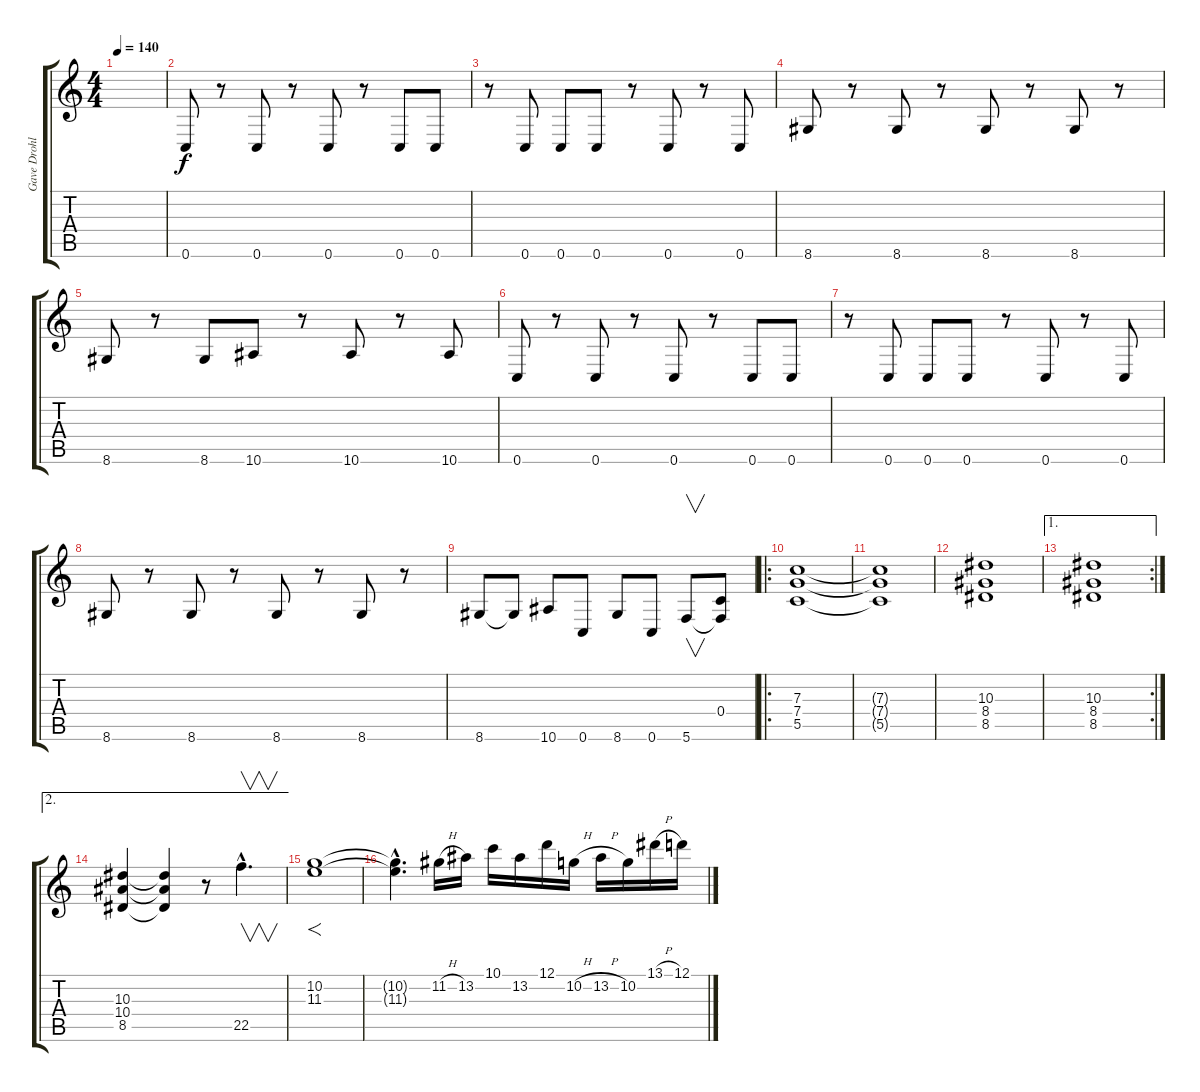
\track ("Gave Drohl" "Gave Drohl") {instrument distortionguitar}
\staff {score tabs}
\tuning (D4 A3 F3 C3 G2 C2) {hide}
\ts (4 4)
\tempo 140
\clef g2
\ks c
|
0.6.8{dy f instrument distortionguitar} r.8 0.6.8 r.8 0.6.8 r.8 0.6.8 0.6.8 |
r.8 0.6.8 0.6.8 0.6.8 r.8 0.6.8 r.8 0.6.8 |
8.6.8 r.8 8.6.8 r.8 8.6.8 r.8 8.6.8 r.8 |
8.6.8 r.8 8.6.8 10.6.8 r.8 10.6.8 r.8 10.6.8 |
0.6.8 r.8 0.6.8 r.8 0.6.8 r.8 0.6.8 0.6.8 |
r.8 0.6.8 0.6.8 0.6.8 r.8 0.6.8 r.8 0.6.8 |
8.6.8 r.8 8.6.8 r.8 8.6.8 r.8 8.6.8 r.8 |
8.6.8 8.6{t}.8 10.6.8 0.6.8 8.6.8 0.6.8 5.6.8{v} (0.4 5.6{t}).8 |
\ro
(7.3 7.4 5.5).1{instrument distortionguitar} |
(7.3{t} 7.4{t} 5.5{t}).1 |
(10.3 8.4 8.5).1 |
\ae 1
\rc 2
(10.3 8.4 8.5).1 |
\ae 2
(10.3 10.4 8.5).4 (10.3{t} 10.4{t} 8.5{t}).4 r.8 22.5{hac}.4{v d instrument guitarharmonics} |
(10.2 11.3).1{f volume 16 balance 8 instrument overdrivenguitar} |
(10.2{hac t} 11.3{hac t}).4{d} 11.2{h}.16 13.2.16 10.1.16 13.2.16 12.1.16 10.2{h}.16 13.2{h}.16 10.2.16 13.1{h}.16 12.1.16
